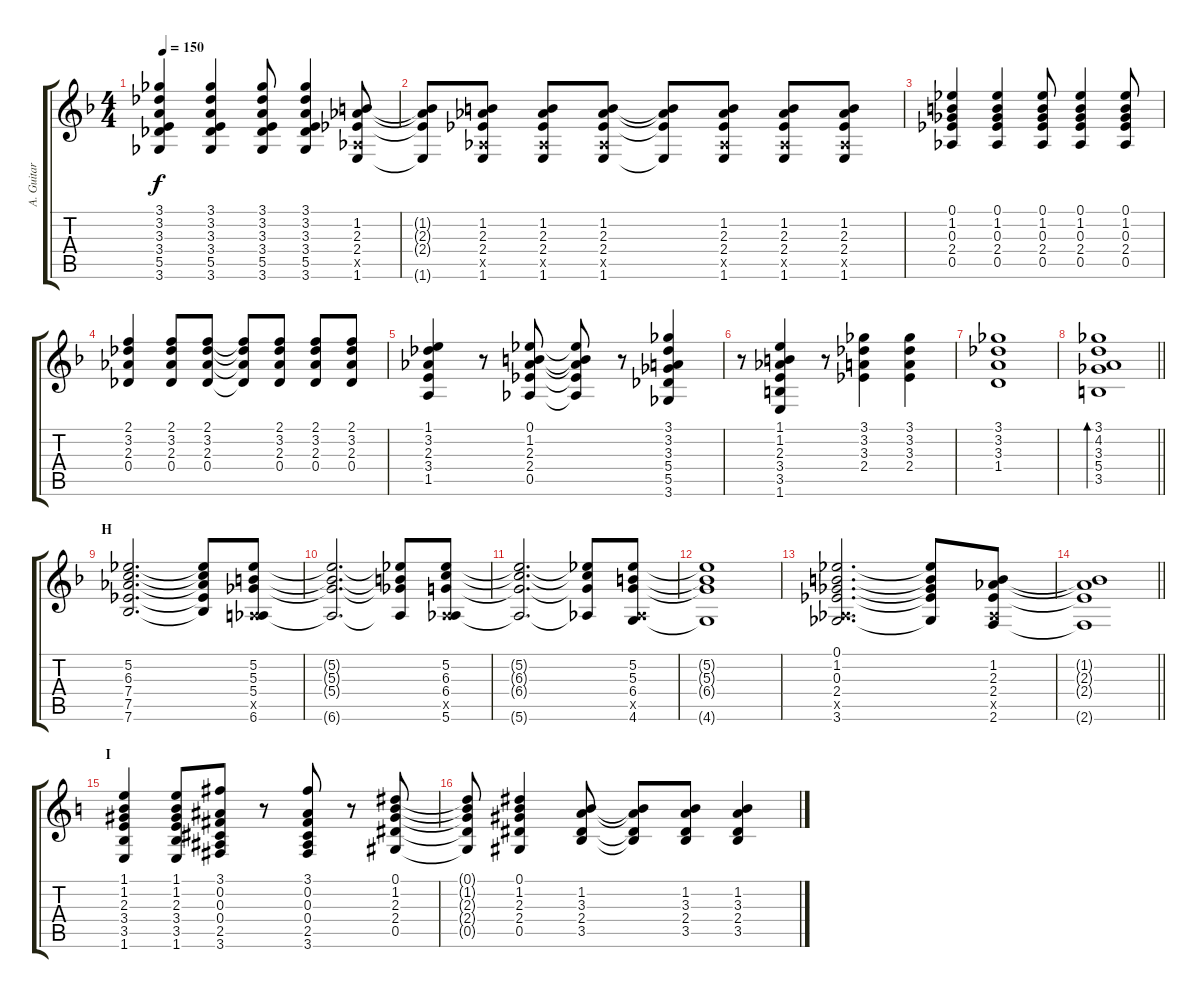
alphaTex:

\track ("A. Guitar" "A. Guitar") {instrument acousticguitarsteel}
\staff {score tabs}
\tuning (Eb4 Bb3 Gb3 Db3 Ab2 Eb2) {hide}
\ts (4 4)
\tempo 150
\clef g2
\ks f
(3.1 3.2 3.3 3.4 5.5 3.6).4{dy f} (3.1 3.2 3.3 3.4 5.5 3.6).4 (3.1 3.2 3.3 3.4 5.5 3.6).8 (3.1 3.2 3.3 3.4 5.5 3.6).4 (1.2 2.3 2.4 0.5{x} 1.6).8 |
(1.2{t} 2.3{t} 2.4{t} 1.6{t}).8 (1.2 2.3 2.4 0.5{x} 1.6).8 (1.2 2.3 2.4 0.5{x} 1.6).8 (1.2 2.3 2.4 0.5{x} 1.6).8 (1.2{t} 2.3{t} 2.4{t} 1.6{t}).8 (1.2 2.3 2.4 0.5{x} 1.6).8 (1.2 2.3 2.4 0.5{x} 1.6).8 (1.2 2.3 2.4 0.5{x} 1.6).8 |
(0.1 1.2 0.3 2.4 0.5).4 (0.1 1.2 0.3 2.4 0.5).4 (0.1 1.2 0.3 2.4 0.5).8 (0.1 1.2 0.3 2.4 0.5).4 (0.1 1.2 0.3 2.4 0.5).8 |
(2.1 3.2 2.3 0.4).4 (2.1 3.2 2.3 0.4).8 (2.1 3.2 2.3 0.4).8 (2.1{t} 3.2{t} 2.3{t} 0.4{t}).8 (2.1 3.2 2.3 0.4).8 (2.1 3.2 2.3 0.4).8 (2.1 3.2 2.3 0.4).8 |
(1.1 3.2 2.3 3.4 1.5).4 r.8 (0.1 1.2 2.3 2.4 0.5).8 (0.1{t} 1.2{t} 2.3{t} 2.4{t} 0.5{t}).8 r.8 (3.1 3.2 3.3 5.4 5.5 3.6).4 |
r.8 (1.1 1.2 2.3 3.4 3.5 1.6).4 r.8 (3.1 3.2 3.3 2.4).4 (3.1 3.2 3.3 2.4).4 |
(3.1 3.2 3.3 1.4).1 |
\barLineRight lightlight
(3.1 4.2 3.3 5.4 3.5).1{bd 240} |
\section ("" "H")
(5.2 6.3 7.4 7.5 7.6).2{d} (5.2{t} 6.3{t} 7.4{t} 7.5{t} 7.6{t}).8 (5.2 5.3 5.4 0.5{x} 6.6).8 |
(5.2{t} 5.3{t} 5.4{t} 6.6{t}).2{d} (5.2{t} 5.3{t} 5.4{t} 6.6{t}).8 (5.2 6.3 6.4 0.5{x} 5.6).8 |
(5.2{t} 6.3{t} 6.4{t} 5.6{t}).2{d} (5.2{t} 6.3{t} 6.4{t} 5.6{t}).8 (5.2 5.3 6.4 0.5{x} 4.6).8 |
(5.2{t} 5.3{t} 6.4{t} 4.6{t}).1 |
(0.1 1.2 0.3 2.4 0.5{x} 3.6).2{d} (0.1{t} 1.2{t} 0.3{t} 2.4{t} 3.6{t}).8 (1.2 2.3 2.4 0.5{x} 2.6).8 |
\barLineRight lightlight
(1.2{t} 2.3{t} 2.4{t} 2.6{t}).1 |
\section ("" "I")
\ks c
(1.1 1.2 2.3 3.4 3.5 1.6).4 (1.1 1.2 2.3 3.4 3.5 1.6).8 (3.1 0.2 0.3 0.4 2.5 3.6).8 r.8 (3.1 0.2 0.3 0.4 2.5 3.6).8 r.8 (0.1 1.2 2.3 2.4 0.5).8 |
(0.1{t} 1.2{t} 2.3{t} 2.4{t} 0.5{t}).8 (0.1 1.2 2.3 2.4 0.5).4 (1.2 3.3 2.4 3.5).8 (1.2{t} 3.3{t} 2.4{t} 3.5{t}).8 (1.2 3.3 2.4 3.5).8 (1.2 3.3 2.4 3.5).4
